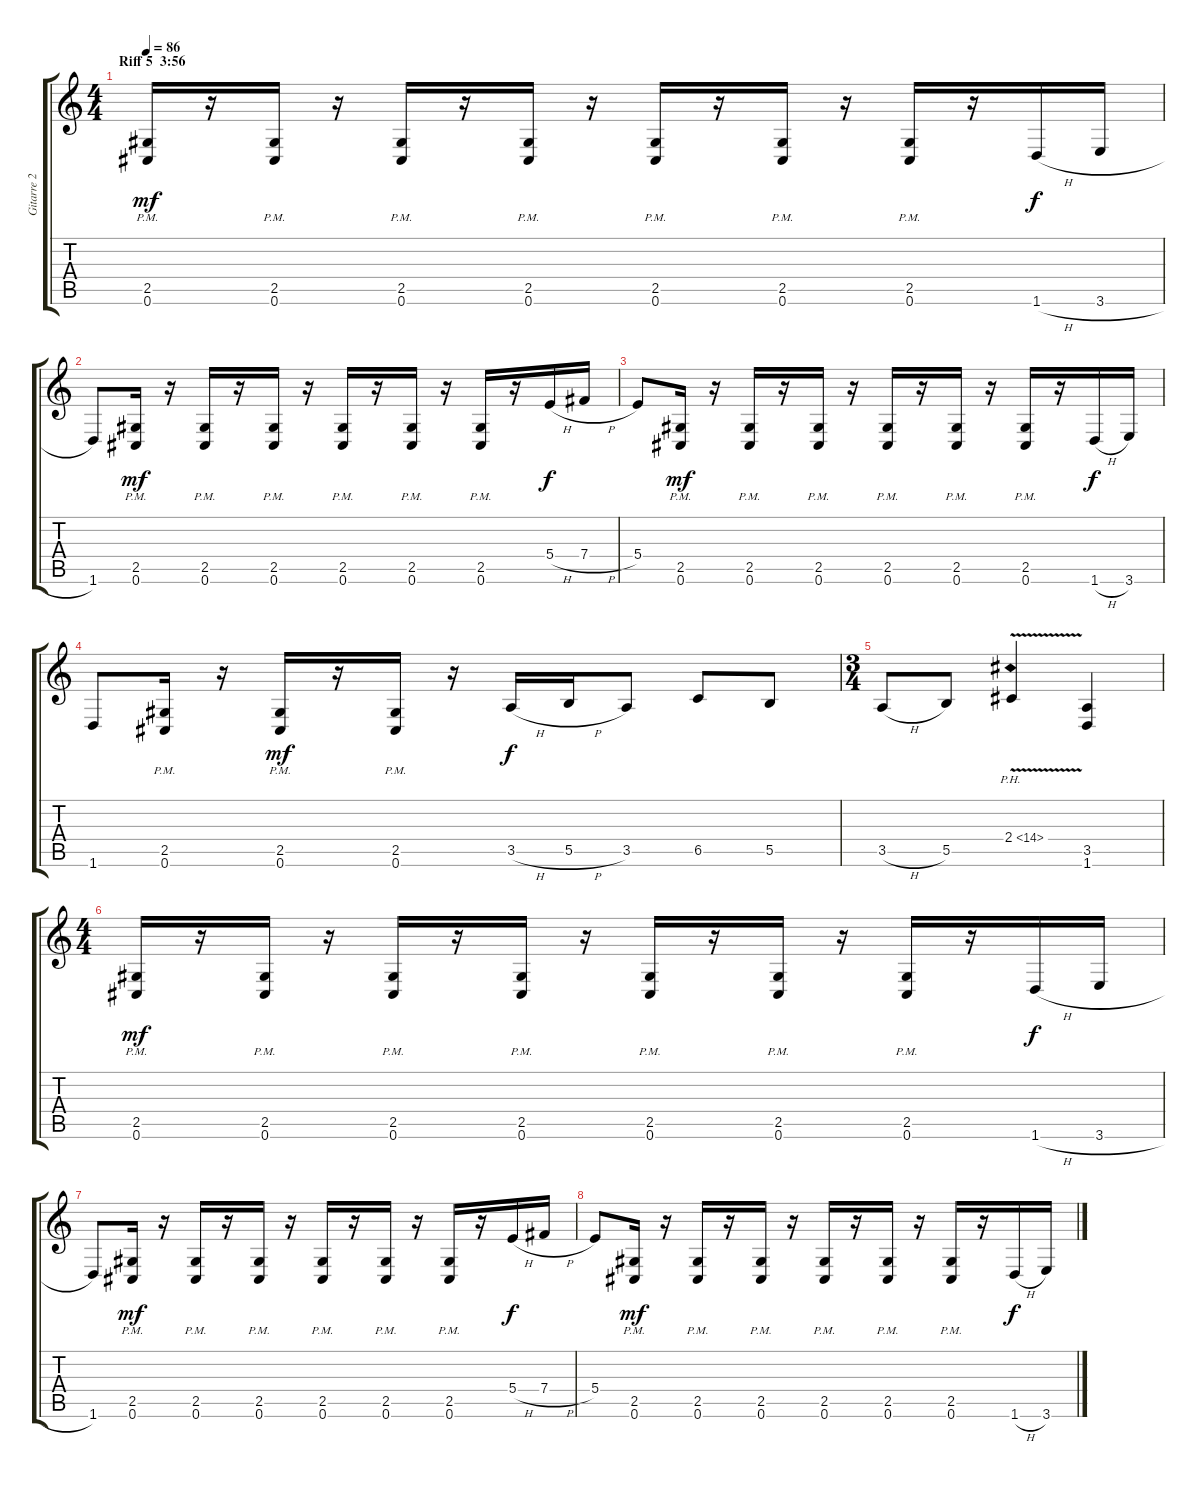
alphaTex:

\track ("Gitarre 2 (right)" "Gitarre 2 ") {instrument distortionguitar}
\staff {score tabs}
\tuning (Db4 Ab3 E3 B2 Gb2 Db2) {hide}
\ts (4 4)
\section ("" "Riff 5  3:56")
\tempo 86
\clef g2
\ks c
(2.5{pm} 0.6{pm}).16{dy mf} r.16 (2.5{pm} 0.6{pm}).16 r.16 (2.5{pm} 0.6{pm}).16 r.16 (2.5{pm} 0.6{pm}).16 r.16 (2.5{pm} 0.6{pm}).16 r.16 (2.5{pm} 0.6{pm}).16 r.16 (2.5{pm} 0.6{pm}).16 r.16 1.6{h}.16{dy f} 3.6{h}.16 |
1.6.8 (2.5{pm} 0.6{pm}).16{dy mf} r.16 (2.5{pm} 0.6{pm}).16 r.16 (2.5{pm} 0.6{pm}).16 r.16 (2.5{pm} 0.6{pm}).16 r.16 (2.5{pm} 0.6{pm}).16 r.16 (2.5{pm} 0.6{pm}).16 r.16 5.4{h}.16{dy f} 7.4{h}.16 |
5.4.8 (2.5{pm} 0.6{pm}).16{dy mf} r.16 (2.5{pm} 0.6{pm}).16 r.16 (2.5{pm} 0.6{pm}).16 r.16 (2.5{pm} 0.6{pm}).16 r.16 (2.5{pm} 0.6{pm}).16 r.16 (2.5{pm} 0.6{pm}).16 r.16 1.6{h}.16{dy f} 3.6.16 |
1.6.8 (2.5{pm} 0.6{pm}).16 r.16 (2.5{pm} 0.6{pm}).16{dy mf} r.16 (2.5{pm} 0.6{pm}).16 r.16 3.5{h}.16{dy f} 5.5{h}.16 3.5.8 6.5.8 5.5.8 |
\ts (3 4)
3.5{h}.8 5.5.8 2.4{ph 12 v}.4 (3.5 1.6).4 |
\ts (4 4)
(2.5{pm} 0.6{pm}).16{dy mf} r.16 (2.5{pm} 0.6{pm}).16 r.16 (2.5{pm} 0.6{pm}).16 r.16 (2.5{pm} 0.6{pm}).16 r.16 (2.5{pm} 0.6{pm}).16 r.16 (2.5{pm} 0.6{pm}).16 r.16 (2.5{pm} 0.6{pm}).16 r.16 1.6{h}.16{dy f} 3.6{h}.16 |
1.6.8 (2.5{pm} 0.6{pm}).16{dy mf} r.16 (2.5{pm} 0.6{pm}).16 r.16 (2.5{pm} 0.6{pm}).16 r.16 (2.5{pm} 0.6{pm}).16 r.16 (2.5{pm} 0.6{pm}).16 r.16 (2.5{pm} 0.6{pm}).16 r.16 5.4{h}.16{dy f} 7.4{h}.16 |
5.4.8 (2.5{pm} 0.6{pm}).16{dy mf} r.16 (2.5{pm} 0.6{pm}).16 r.16 (2.5{pm} 0.6{pm}).16 r.16 (2.5{pm} 0.6{pm}).16 r.16 (2.5{pm} 0.6{pm}).16 r.16 (2.5{pm} 0.6{pm}).16 r.16 1.6{h}.16{dy f} 3.6.16
